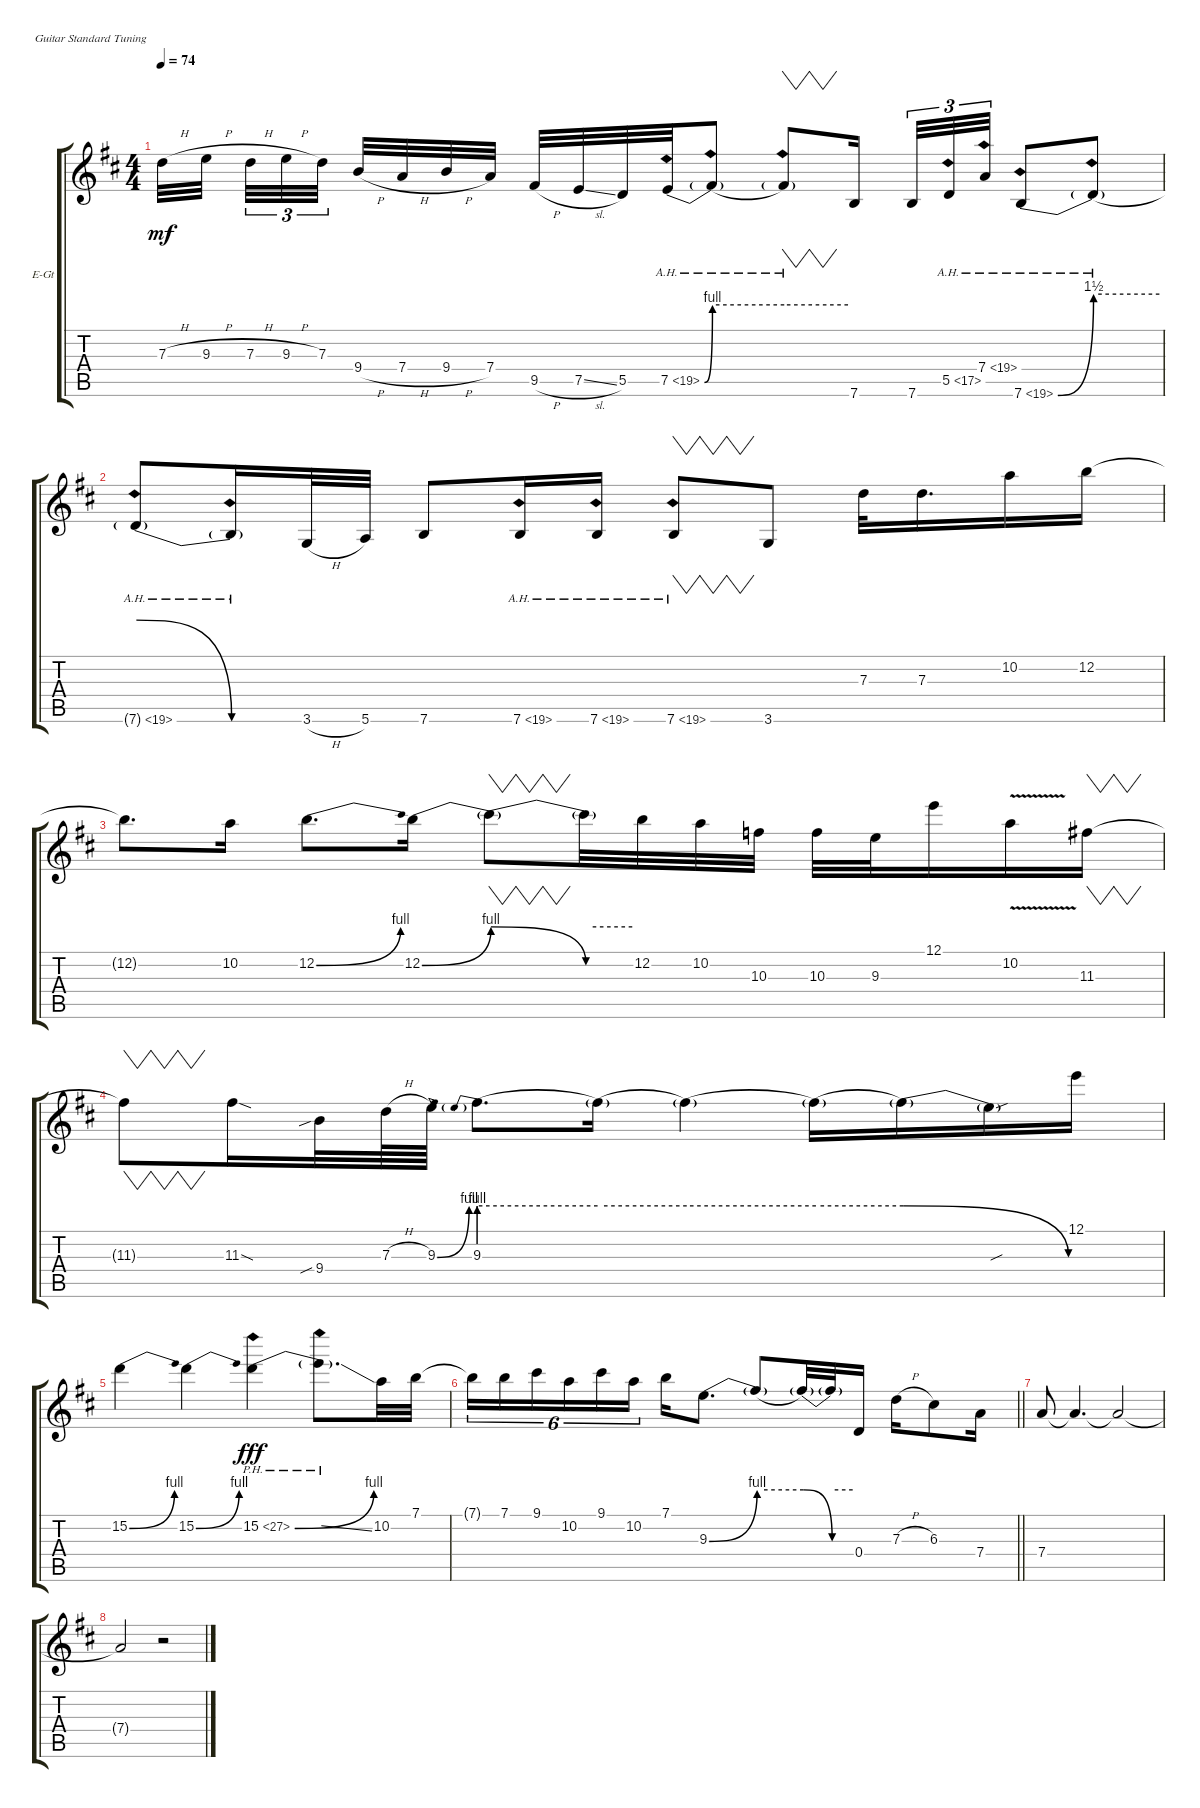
\bracketExtendMode groupsimilarinstruments
\firstSystemTrackNameOrientation horizontal
\otherSystemsTrackNameOrientation horizontal
\track ("Rudolf Schenker" "E-Gt") {instrument distortionguitar}
\staff {score tabs}
\tuning (E4 B3 G3 D3 A2 E2)
\ts (4 4)
\tempo 74
\clef g2
\ks d
7.3{h}.32{dy mf} 9.3{h}.32 7.3{h}.32{tu (3 2)} 9.3{h}.32{tu (3 2)} 7.3.32{tu (3 2)} 9.4{h}.32 7.4{h}.32 9.4{h}.32 7.4.32 9.5{h}.32 7.5{sl}.32 5.5.32 7.5{be (bend 0 0 60 4) ah 12}.32 7.5{be (hold 0 4 60 4) ah 12 t}.8 7.5{be (hold 0 4 60 4) ah 12 t}.8{vw} 7.6.16 7.6.32{tu (3 2)} 5.5{ah 12}.32{tu (3 2)} 7.4{ah 12}.32{tu (3 2)} 7.6{be (bend 0 0 60 6) ah 12}.8 7.6{be (hold 0 6 60 6) ah 12 t}.8 |
7.6{be (release 0 6 60 0) ah 12 t}.8 7.6{be (hold 0 0 60 0) ah 12 t}.16 3.6{h}.32 5.6.32 7.6.8 7.6{ah 12}.16 7.6{ah 12}.16 7.6{ah 12}.8{vw} 3.6.8 7.3.32 7.3.16{d} 10.2.16 12.2.16 |
12.2{t}.8{d} 10.2.16 12.2{be (bend 0 0 60 4)}.8{d} 12.2{be (bend 0 0 60 4)}.16 12.2{be (release 0 4 60 0) t}.8{vw} 12.2{be (hold 0 4 60 4) t}.32 12.2.32 10.2.32 10.3.32 10.3.32 9.3.32 12.1.16 10.2{v}.16 11.3.16{vw} |
11.3{t}.8{vw} 11.3{sod}.16 9.4{sib}.32 7.3{h}.64 9.3{be (bend 0 0 60 4)}.64 9.3{be (prebend 0 4 60 4)}.8{d} 9.3{be (hold 0 4 60 4) t}.16 9.3{be (hold 0 4 60 4) t}.4 9.3{be (hold 0 4 60 4) t}.16 9.3{be (release 0 4 60 0) t}.16 9.3{sou t}.16 12.1.16 |
15.2{be (bend 0 0 60 4)}.4 15.2{be (bend 0 0 60 4)}.4 15.2{be (bend 0 0 15 4) ph 12}.4{dy fff} 15.2{ph 12 ss t}.8{d} 10.2.32 7.1.32 |
\barLineRight lightlight
7.1{t}.16{tu (6 4)} 7.1.16{tu (6 4)} 9.1.16{tu (6 4)} 10.2.16{tu (6 4)} 9.1.16{tu (6 4)} 10.2.16{tu (6 4)} 7.1.16 9.3{be (bend 0 0 60 4)}.8{d} 9.3{be (hold 0 4 60 4) t}.8 9.3{be (release 0 4 60 0) t}.32 9.3{be (hold 0 4 60 4) t}.32 0.4.16 7.3{h}.16 6.3.8 7.4.16 |
7.4.8 7.4{t}.4{d} 7.4{t}.2 |
7.4{t}.2 r.2
